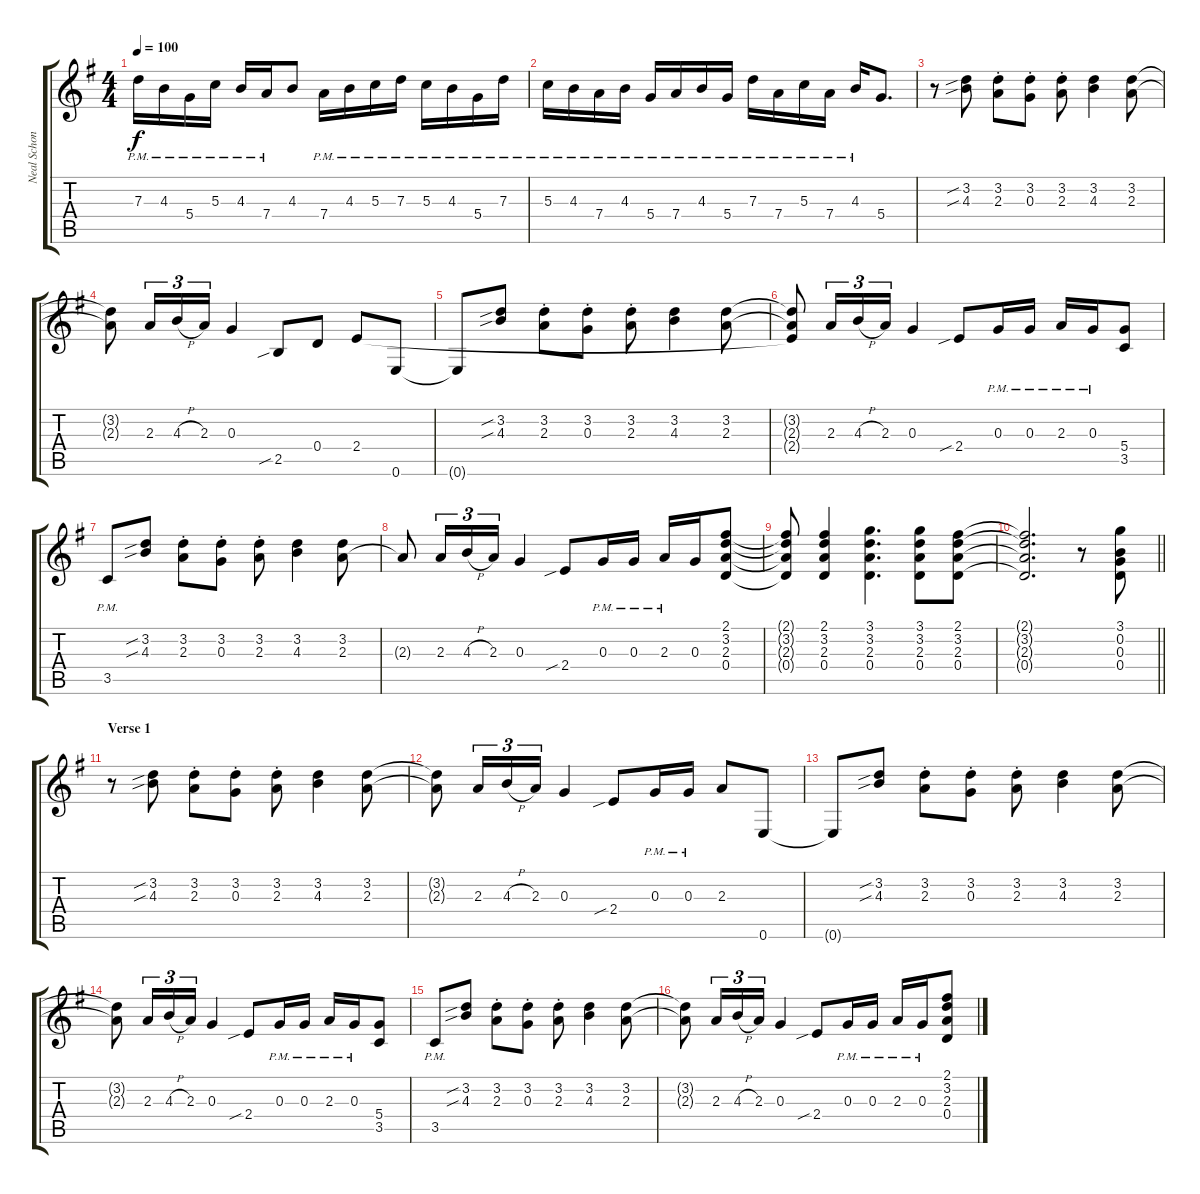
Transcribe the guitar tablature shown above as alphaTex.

\track ("Neal Schon" "Neal Schon") {instrument distortionguitar}
\staff {score tabs}
\tuning (E4 B3 G3 D3 A2 E2) {hide}
\ts (4 4)
\tempo 100
\clef g2
\ks g
7.3{pm}.16{dy f instrument distortionguitar} 4.3{pm}.16 5.4{pm}.16 5.3{pm}.16 4.3{pm}.16 7.4{pm}.16 4.3.8 7.4{pm}.16 4.3{pm}.16 5.3{pm}.16 7.3{pm}.16 5.3{pm}.16 4.3{pm}.16 5.4{pm}.16 7.3{pm}.16 |
5.3{pm}.16 4.3{pm}.16 7.4{pm}.16 4.3{pm}.16 5.4{pm}.16 7.4{pm}.16 4.3{pm}.16 5.4{pm}.16 7.3{pm}.16 7.4{pm}.16 5.3{pm}.16 7.4{pm}.16 4.3{pm}.16 5.4.8{d} |
r.8 (3.2{sib} 4.3{sib}).8 (3.2 2.3{st}).8 (3.2 0.3{st}).8 (3.2 2.3{st}).8 (3.2 4.3).4 (3.2 2.3).8 |
(3.2{t} 2.3{t}).8 2.3.16{tu (3 2)} 4.3{h}.16{tu (3 2)} 2.3.16{tu (3 2)} 0.3.4 2.5{sib}.8 0.4.8 2.4.8 0.6.8 |
0.6{t}.8 (3.2{sib} 4.3{sib}).8 (3.2 2.3{st}).8 (3.2 0.3{st}).8 (3.2 2.3{st}).8 (3.2 4.3).4 (3.2 2.3).8 |
(3.2{t} 2.3{t} 2.4{t}).8 2.3.16{tu (3 2)} 4.3{h}.16{tu (3 2)} 2.3.16{tu (3 2)} 0.3.4 2.4{sib}.8 0.3{pm}.16 0.3{pm}.16 2.3{pm}.16 0.3{pm}.16 (5.4 3.5).8 |
3.5{pm}.8 (3.2{sib} 4.3{sib}).8 (3.2 2.3{st}).8 (3.2 0.3{st}).8 (3.2 2.3{st}).8 (3.2 4.3).4 (3.2 2.3).8 |
2.3{t}.8 2.3.16{tu (3 2)} 4.3{h}.16{tu (3 2)} 2.3.16{tu (3 2)} 0.3.4 2.4{sib}.8 0.3{pm}.16 0.3{pm}.16 2.3{pm}.16 0.3.16 (2.1 3.2 2.3 0.4).8 |
(2.1{t} 3.2{t} 2.3{t} 0.4{t}).8 (2.1 3.2 2.3 0.4).4 (3.1 3.2 2.3 0.4).4{d} (3.1 3.2 2.3 0.4).8 (2.1 3.2 2.3 0.4).8 |
\barLineRight lightlight
(2.1{t} 3.2{t} 2.3{t} 0.4{t}).2{d} r.8 (3.1 0.2 0.3 0.4).8 |
\section ("" "Verse 1")
r.8 (3.2{sib} 4.3{sib}).8 (3.2 2.3{st}).8 (3.2 0.3{st}).8 (3.2 2.3{st}).8 (3.2 4.3).4 (3.2 2.3).8 |
(3.2{t} 2.3{t}).8 2.3.16{tu (3 2)} 4.3{h}.16{tu (3 2)} 2.3.16{tu (3 2)} 0.3.4 2.4{sib}.8 0.3{pm}.16 0.3{pm}.16 2.3.8 0.6.8 |
0.6{t}.8 (3.2{sib} 4.3{sib}).8 (3.2 2.3{st}).8 (3.2 0.3{st}).8 (3.2 2.3{st}).8 (3.2 4.3).4 (3.2 2.3).8 |
(3.2{t} 2.3{t}).8 2.3.16{tu (3 2)} 4.3{h}.16{tu (3 2)} 2.3.16{tu (3 2)} 0.3.4 2.4{sib}.8 0.3{pm}.16 0.3{pm}.16 2.3{pm}.16 0.3{pm}.16 (5.4 3.5).8 |
3.5{pm}.8 (3.2{sib} 4.3{sib}).8 (3.2 2.3{st}).8 (3.2 0.3{st}).8 (3.2 2.3{st}).8 (3.2 4.3).4 (3.2 2.3).8 |
(3.2{t} 2.3{t}).8 2.3.16{tu (3 2)} 4.3{h}.16{tu (3 2)} 2.3.16{tu (3 2)} 0.3.4 2.4{sib}.8 0.3{pm}.16 0.3{pm}.16 2.3{pm}.16 0.3{pm}.16 (2.1 3.2 2.3 0.4).8
